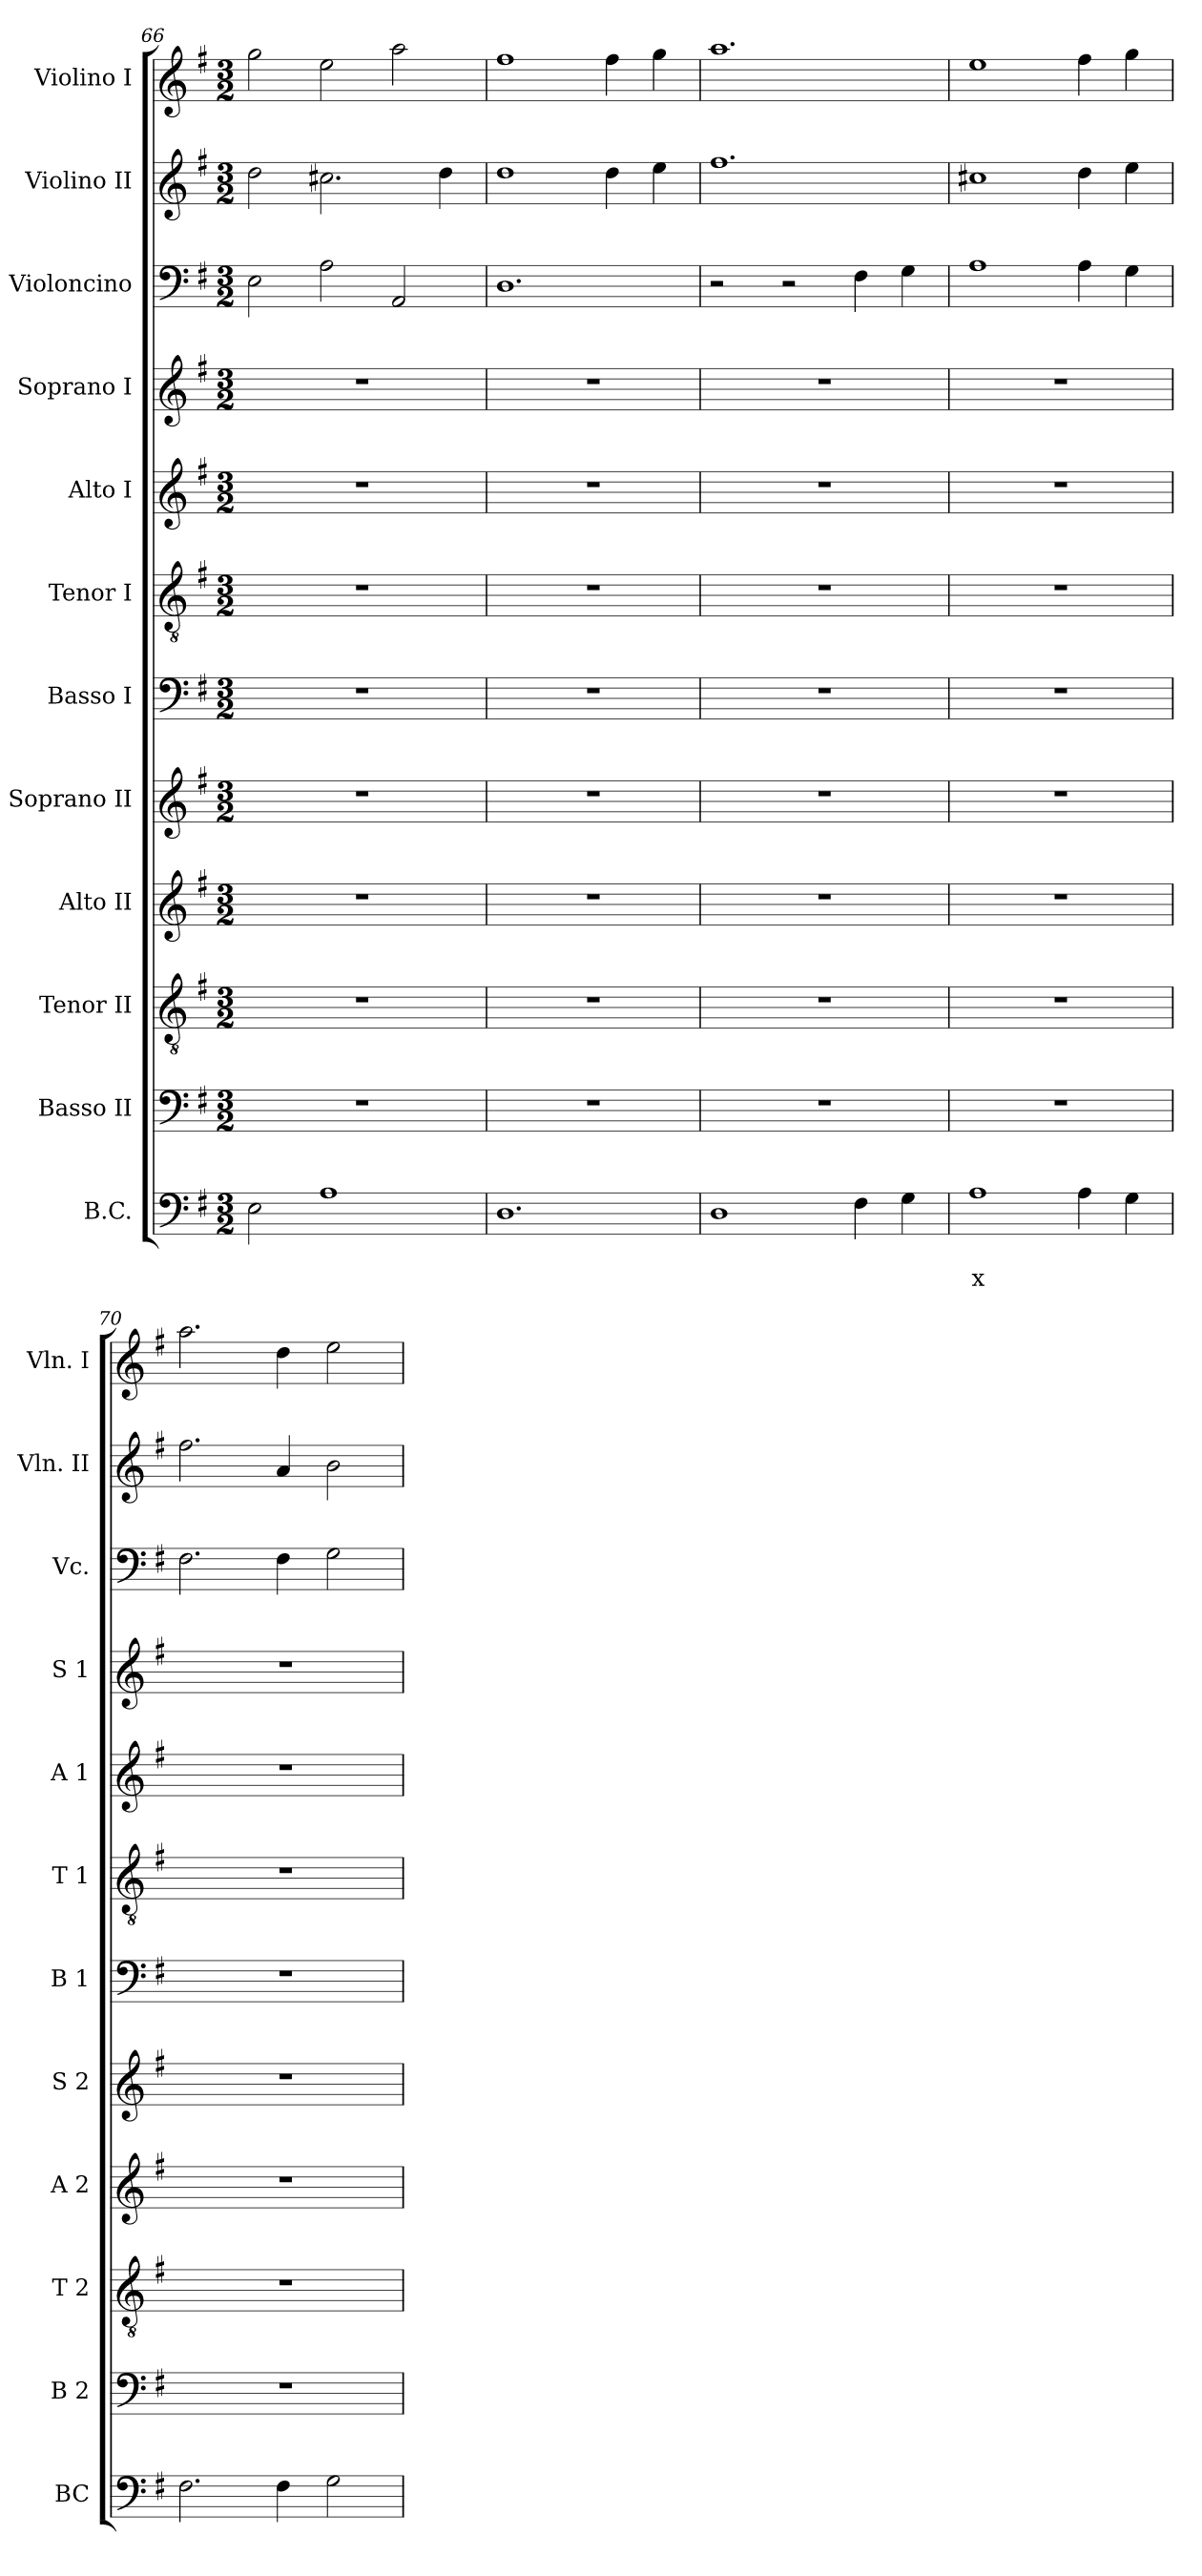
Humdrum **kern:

**kern	**text	**text	**kern	**kern	**kern	**kern	**kern	**kern	**kern	**kern	**kern	**kern	**kern
*part12	*part12	*part12	*part11	*part10	*part9	*part8	*part7	*part6	*part5	*part4	*part3	*part2	*part1
*staff12	*staff12	*staff12	*staff11	*staff10	*staff9	*staff8	*staff7	*staff6	*staff5	*staff4	*staff3	*staff2	*staff1
*I"B.C.	*	*	*I"Basso II	*I"Tenor II	*I"Alto II	*I"Soprano II	*I"Basso I	*I"Tenor I	*I"Alto I	*I"Soprano I	*I"Violoncino	*I"Violino II	*I"Violino I
*I'BC	*	*	*I'B 2	*I'T 2	*I'A 2	*I'S 2	*I'B 1	*I'T 1	*I'A 1	*I'S 1	*I'Vc.	*I'Vln. II	*I'Vln. I
*clefF4	*	*	*clefF4	*clefGv2	*clefG2	*clefG2	*clefF4	*clefGv2	*clefG2	*clefG2	*clefF4	*clefG2	*clefG2
*k[f#]	*	*	*k[f#]	*k[f#]	*k[f#]	*k[f#]	*k[f#]	*k[f#]	*k[f#]	*k[f#]	*k[f#]	*k[f#]	*k[f#]
*G:	*	*	*G:	*G:	*G:	*G:	*G:	*G:	*G:	*G:	*G:	*G:	*G:
*M3/2	*	*	*M3/2	*M3/2	*M3/2	*M3/2	*M3/2	*M3/2	*M3/2	*M3/2	*M3/2	*M3/2	*M3/2
=66	=66	=66	=66	=66	=66	=66	=66	=66	=66	=66	=66	=66	=66
2E\	.	.	1.r	1.r	1.r	1.r	1.r	1.r	1.r	1.r	2E\	2dd\	2gg\
1A	.	.	.	.	.	.	.	.	.	.	2A\	2.cc#X\	2ee\
.	.	.	.	.	.	.	.	.	.	.	2AA/	.	2aa\
.	.	.	.	.	.	.	.	.	.	.	.	4dd\	.
=67	=67	=67	=67	=67	=67	=67	=67	=67	=67	=67	=67	=67	=67
1.D	.	.	1.r	1.r	1.r	1.r	1.r	1.r	1.r	1.r	1.D	1dd	1ff#
.	.	.	.	.	.	.	.	.	.	.	.	4dd\	4ff#\
.	.	.	.	.	.	.	.	.	.	.	.	4ee\	4gg\
=68	=68	=68	=68	=68	=68	=68	=68	=68	=68	=68	=68	=68	=68
1D	.	.	1.r	1.r	1.r	1.r	1.r	1.r	1.r	1.r	2r	1.ff#	1.aa
.	.	.	.	.	.	.	.	.	.	.	2r	.	.
4F#\	.	.	.	.	.	.	.	.	.	.	4F#\	.	.
4G\	.	.	.	.	.	.	.	.	.	.	4G\	.	.
!!LO:PB:g=z
=69	=69	=69	=69	=69	=69	=69	=69	=69	=69	=69	=69	=69	=69
!	!	!LO:LY:b	!	!	!	!	!	!	!	!	!	!	!
1A	.	x	1.r	1.r	1.r	1.r	1.r	1.r	1.r	1.r	1A	1cc#X	1ee
4A\	.	.	.	.	.	.	.	.	.	.	4A\	4dd\	4ff#\
4G\	.	.	.	.	.	.	.	.	.	.	4G\	4ee\	4gg\
=70	=70	=70	=70	=70	=70	=70	=70	=70	=70	=70	=70	=70	=70
2.F#\	.	.	1.r	1.r	1.r	1.r	1.r	1.r	1.r	1.r	2.F#\	2.ff#\	2.aa\
4F#\	.	.	.	.	.	.	.	.	.	.	4F#\	4a/	4dd\
2G\	.	.	.	.	.	.	.	.	.	.	2G\	2b\	2ee\
=	=	=	=	=	=	=	=	=	=	=	=	=	=
*-	*-	*-	*-	*-	*-	*-	*-	*-	*-	*-	*-	*-	*-
